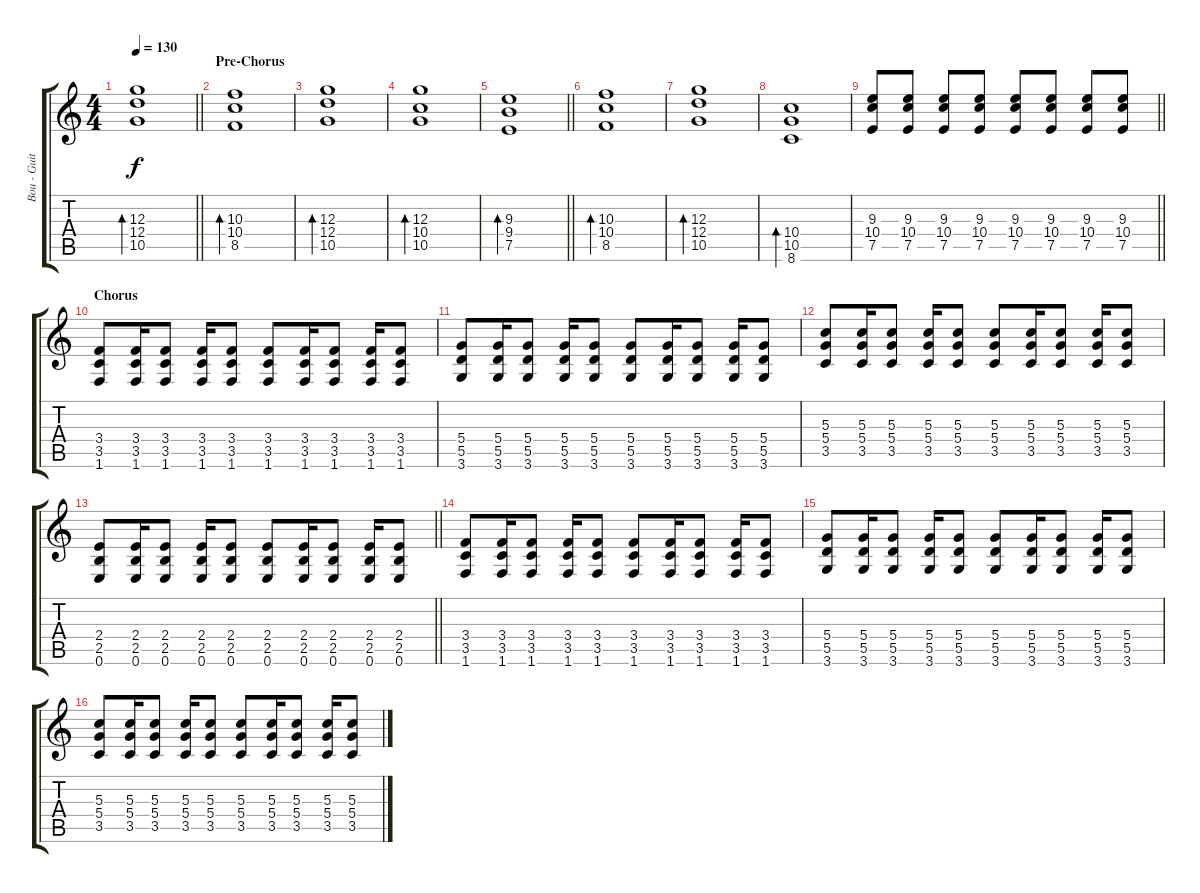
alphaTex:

\track ("Bou - Guitar 1" "Bou - Guit") {instrument distortionguitar}
\staff {score tabs}
\tuning (E4 B3 G3 D3 A2 E2) {hide}
\ts (4 4)
\tempo 130
\clef g2
\barLineRight lightlight
\ks c
(12.3 12.4 10.5).1{bd 240 dy f} |
\section ("" "Pre-Chorus")
(10.3 10.4 8.5).1{bd 240} |
(12.3 12.4 10.5).1{bd 240} |
(12.3 10.4 10.5).1{bd 240} |
\barLineRight lightlight
(9.3 9.4 7.5).1{bd 240} |
(10.3 10.4 8.5).1{bd 240} |
(12.3 12.4 10.5).1{bd 240} |
(10.4 10.5 8.6).1{bd 240} |
\barLineRight lightlight
(9.3 10.4 7.5).8 (9.3 10.4 7.5).8 (9.3 10.4 7.5).8 (9.3 10.4 7.5).8 (9.3 10.4 7.5).8 (9.3 10.4 7.5).8 (9.3 10.4 7.5).8 (9.3 10.4 7.5).8 |
\section ("" "Chorus")
(3.4 3.5 1.6).8 (3.4 3.5 1.6).16 (3.4 3.5 1.6).8 (3.4 3.5 1.6).16 (3.4 3.5 1.6).8 (3.4 3.5 1.6).8 (3.4 3.5 1.6).16 (3.4 3.5 1.6).8 (3.4 3.5 1.6).16 (3.4 3.5 1.6).8 |
(5.4 5.5 3.6).8 (5.4 5.5 3.6).16 (5.4 5.5 3.6).8 (5.4 5.5 3.6).16 (5.4 5.5 3.6).8 (5.4 5.5 3.6).8 (5.4 5.5 3.6).16 (5.4 5.5 3.6).8 (5.4 5.5 3.6).16 (5.4 5.5 3.6).8 |
(5.3 5.4 3.5).8 (5.3 5.4 3.5).16 (5.3 5.4 3.5).8 (5.3 5.4 3.5).16 (5.3 5.4 3.5).8 (5.3 5.4 3.5).8 (5.3 5.4 3.5).16 (5.3 5.4 3.5).8 (5.3 5.4 3.5).16 (5.3 5.4 3.5).8 |
\barLineRight lightlight
(2.4 2.5 0.6).8 (2.4 2.5 0.6).16 (2.4 2.5 0.6).8 (2.4 2.5 0.6).16 (2.4 2.5 0.6).8 (2.4 2.5 0.6).8 (2.4 2.5 0.6).16 (2.4 2.5 0.6).8 (2.4 2.5 0.6).16 (2.4 2.5 0.6).8 |
(3.4 3.5 1.6).8 (3.4 3.5 1.6).16 (3.4 3.5 1.6).8 (3.4 3.5 1.6).16 (3.4 3.5 1.6).8 (3.4 3.5 1.6).8 (3.4 3.5 1.6).16 (3.4 3.5 1.6).8 (3.4 3.5 1.6).16 (3.4 3.5 1.6).8 |
(5.4 5.5 3.6).8 (5.4 5.5 3.6).16 (5.4 5.5 3.6).8 (5.4 5.5 3.6).16 (5.4 5.5 3.6).8 (5.4 5.5 3.6).8 (5.4 5.5 3.6).16 (5.4 5.5 3.6).8 (5.4 5.5 3.6).16 (5.4 5.5 3.6).8 |
(5.3 5.4 3.5).8 (5.3 5.4 3.5).16 (5.3 5.4 3.5).8 (5.3 5.4 3.5).16 (5.3 5.4 3.5).8 (5.3 5.4 3.5).8 (5.3 5.4 3.5).16 (5.3 5.4 3.5).8 (5.3 5.4 3.5).16 (5.3 5.4 3.5).8
